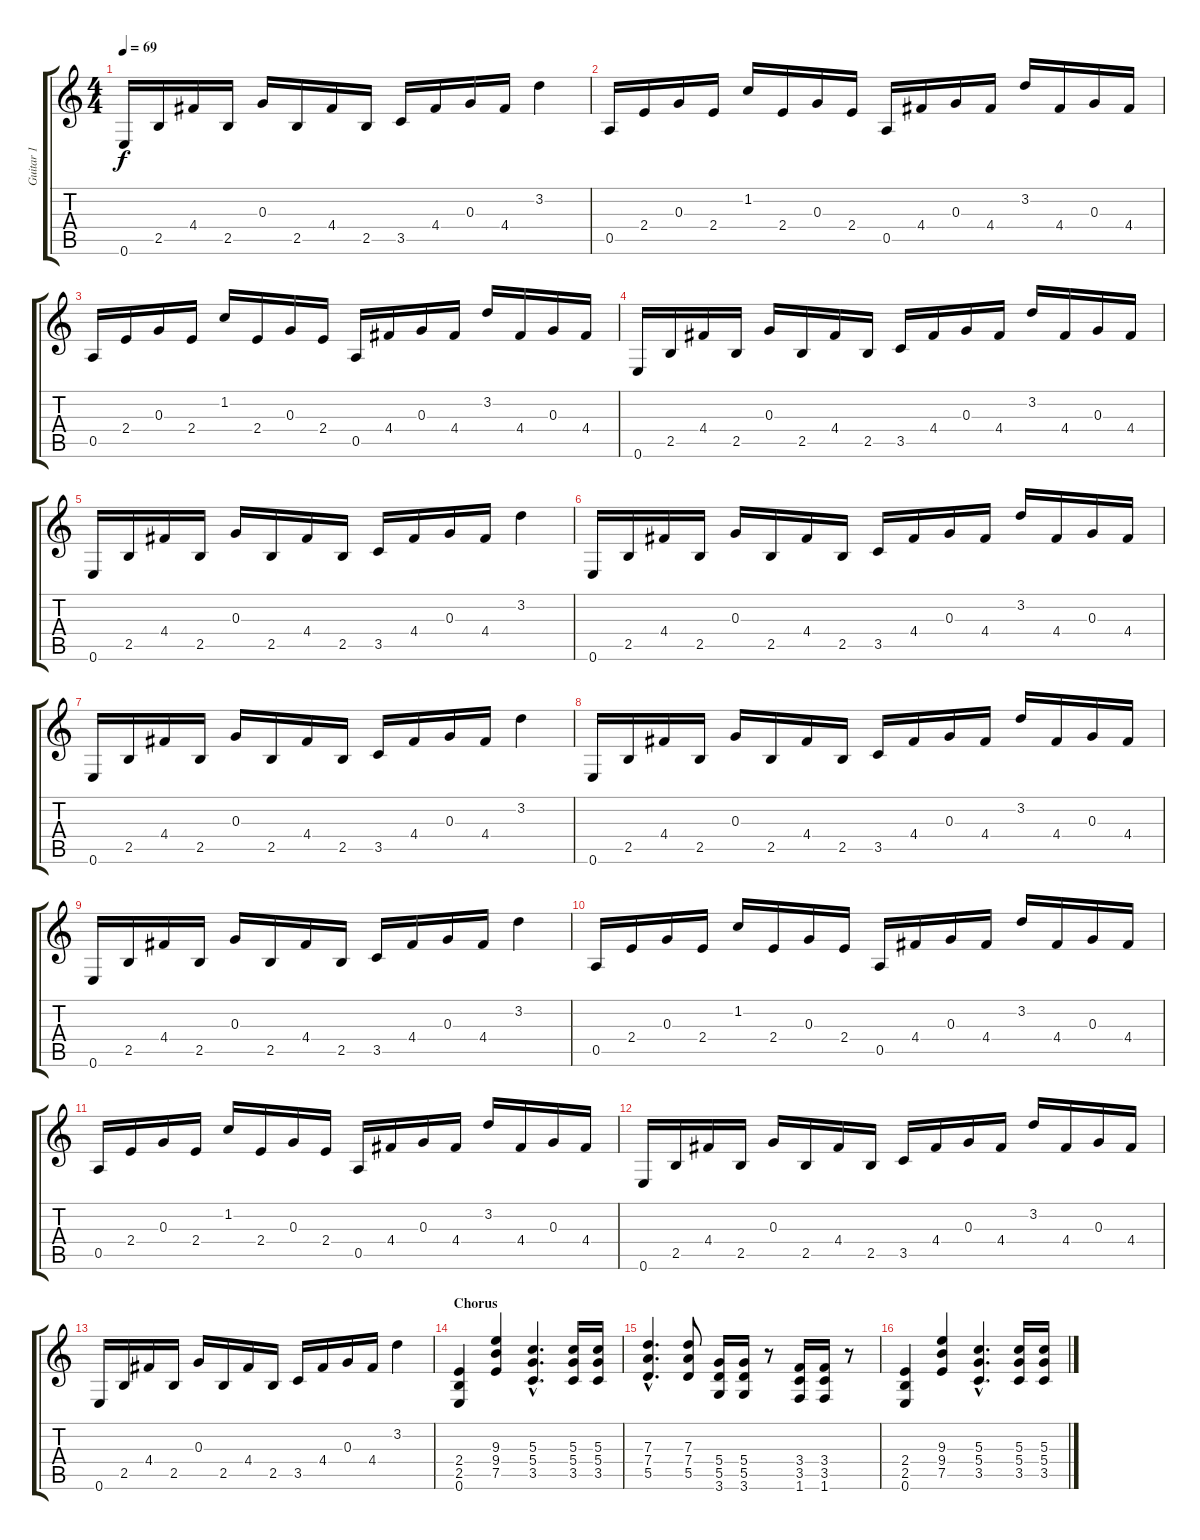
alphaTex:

\track ("Guitar 1" "Guitar 1") {instrument distortionguitar}
\staff {score tabs}
\tuning (E4 B3 G3 D3 A2 E2) {hide}
\ts (4 4)
\tempo 69
\clef g2
\ks c
0.6.16{dy f} 2.5.16 4.4.16 2.5.16 0.3.16 2.5.16 4.4.16 2.5.16 3.5.16 4.4.16 0.3.16 4.4.16 3.2.4 |
0.5.16 2.4.16 0.3.16 2.4.16 1.2.16 2.4.16 0.3.16 2.4.16 0.5.16 4.4.16 0.3.16 4.4.16 3.2.16 4.4.16 0.3.16 4.4.16 |
0.5.16 2.4.16 0.3.16 2.4.16 1.2.16 2.4.16 0.3.16 2.4.16 0.5.16 4.4.16 0.3.16 4.4.16 3.2.16 4.4.16 0.3.16 4.4.16 |
0.6.16 2.5.16 4.4.16 2.5.16 0.3.16 2.5.16 4.4.16 2.5.16 3.5.16 4.4.16 0.3.16 4.4.16 3.2.16 4.4.16 0.3.16 4.4.16 |
0.6.16 2.5.16 4.4.16 2.5.16 0.3.16 2.5.16 4.4.16 2.5.16 3.5.16 4.4.16 0.3.16 4.4.16 3.2.4 |
0.6.16 2.5.16 4.4.16 2.5.16 0.3.16 2.5.16 4.4.16 2.5.16 3.5.16 4.4.16 0.3.16 4.4.16 3.2.16 4.4.16 0.3.16 4.4.16 |
0.6.16 2.5.16 4.4.16 2.5.16 0.3.16 2.5.16 4.4.16 2.5.16 3.5.16 4.4.16 0.3.16 4.4.16 3.2.4 |
0.6.16 2.5.16 4.4.16 2.5.16 0.3.16 2.5.16 4.4.16 2.5.16 3.5.16 4.4.16 0.3.16 4.4.16 3.2.16 4.4.16 0.3.16 4.4.16 |
0.6.16 2.5.16 4.4.16 2.5.16 0.3.16 2.5.16 4.4.16 2.5.16 3.5.16 4.4.16 0.3.16 4.4.16 3.2.4 |
0.5.16 2.4.16 0.3.16 2.4.16 1.2.16 2.4.16 0.3.16 2.4.16 0.5.16 4.4.16 0.3.16 4.4.16 3.2.16 4.4.16 0.3.16 4.4.16 |
0.5.16 2.4.16 0.3.16 2.4.16 1.2.16 2.4.16 0.3.16 2.4.16 0.5.16 4.4.16 0.3.16 4.4.16 3.2.16 4.4.16 0.3.16 4.4.16 |
0.6.16 2.5.16 4.4.16 2.5.16 0.3.16 2.5.16 4.4.16 2.5.16 3.5.16 4.4.16 0.3.16 4.4.16 3.2.16 4.4.16 0.3.16 4.4.16 |
0.6.16 2.5.16 4.4.16 2.5.16 0.3.16 2.5.16 4.4.16 2.5.16 3.5.16 4.4.16 0.3.16 4.4.16 3.2.4 |
\section ("" "Chorus")
(2.4 2.5 0.6).4{instrument distortionguitar} (9.3 9.4 7.5).4 (5.3{hac} 5.4{hac} 3.5{hac}).4{d} (5.3 5.4 3.5).16 (5.3 5.4 3.5).16 |
(7.3{hac} 7.4{hac} 5.5{hac}).4{d} (7.3 7.4 5.5).8 (5.4 5.5 3.6).16 (5.4 5.5 3.6).16 r.8 (3.4 3.5 1.6).16 (3.4 3.5 1.6).16 r.8 |
(2.4 2.5 0.6).4 (9.3 9.4 7.5).4 (5.3{hac} 5.4{hac} 3.5{hac}).4{d} (5.3 5.4 3.5).16 (5.3 5.4 3.5).16
